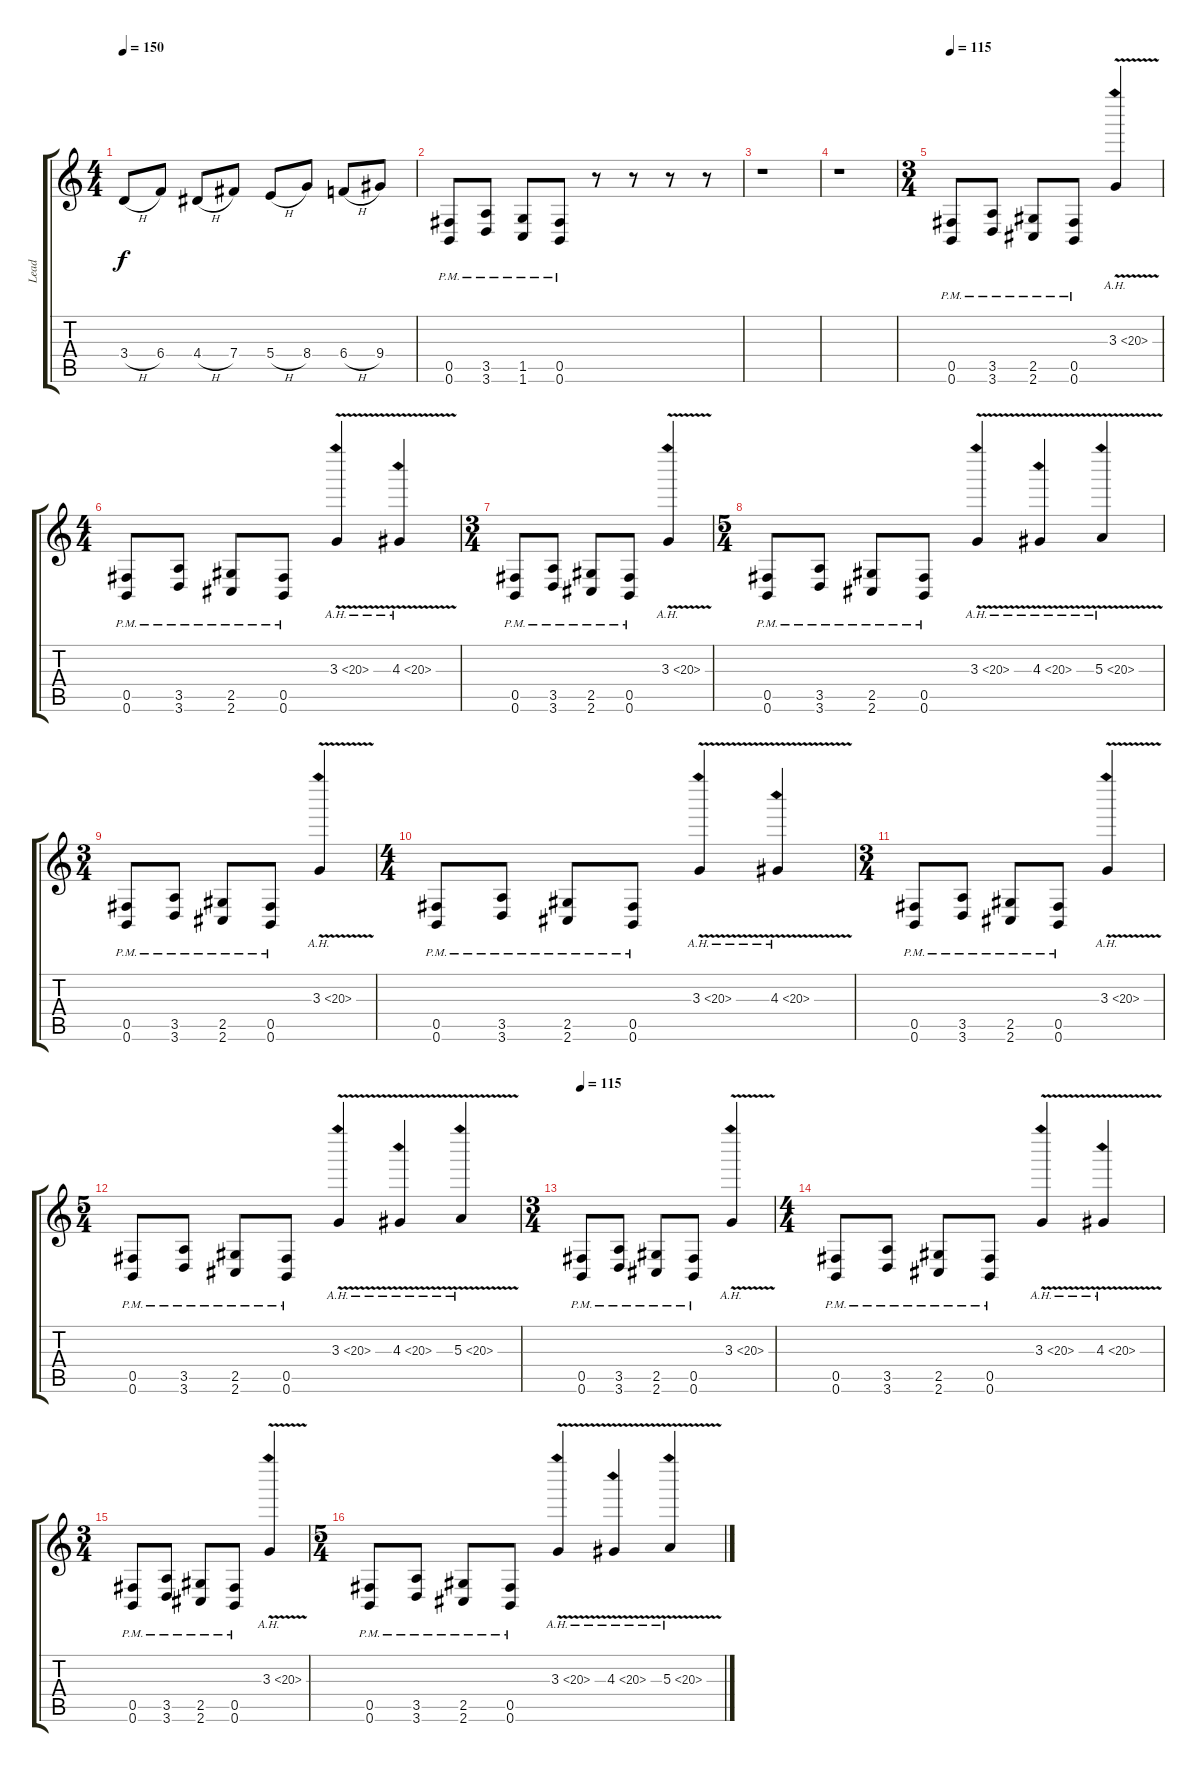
\track ("Lead" "Lead") {instrument overdrivenguitar}
\staff {score tabs}
\tuning (Db4 Ab3 E3 B2 Gb2 B1) {hide}
\ts (4 4)
\tempo 150
\clef g2
\ks c
3.4{h}.8{dy f} 6.4.8 4.4{h}.8 7.4.8 5.4{h}.8 8.4.8 6.4{h}.8 9.4.8 |
(0.5{pm} 0.6{pm}).8 (3.5{pm} 3.6{pm}).8 (1.5{pm} 1.6{pm}).8 (0.5{pm} 0.6{pm}).8 r.8 r.8 r.8 r.8 |
r.1 |
r.1 |
\ts (3 4)
\tempo 115
(0.5{pm} 0.6{pm}).8 (3.5{pm} 3.6{pm}).8 (2.5{pm} 2.6{pm}).8 (0.5{pm} 0.6{pm}).8 3.3{ah 17 v}.4 |
\ts (4 4)
(0.5{pm} 0.6{pm}).8 (3.5{pm} 3.6{pm}).8 (2.5{pm} 2.6{pm}).8 (0.5{pm} 0.6{pm}).8 3.3{ah 17 v}.4 4.3{ah 16 v}.4 |
\ts (3 4)
(0.5{pm} 0.6{pm}).8 (3.5{pm} 3.6{pm}).8 (2.5{pm} 2.6{pm}).8 (0.5{pm} 0.6{pm}).8 3.3{ah 17 v}.4 |
\ts (5 4)
(0.5{pm} 0.6{pm}).8 (3.5{pm} 3.6{pm}).8 (2.5{pm} 2.6{pm}).8 (0.5{pm} 0.6{pm}).8 3.3{ah 17 v}.4 4.3{ah 16 v}.4 5.3{ah 15 v}.4 |
\ts (3 4)
(0.5{pm} 0.6{pm}).8 (3.5{pm} 3.6{pm}).8 (2.5{pm} 2.6{pm}).8 (0.5{pm} 0.6{pm}).8 3.3{ah 17 v}.4 |
\ts (4 4)
(0.5{pm} 0.6{pm}).8 (3.5{pm} 3.6{pm}).8 (2.5{pm} 2.6{pm}).8 (0.5{pm} 0.6{pm}).8 3.3{ah 17 v}.4 4.3{ah 16 v}.4 |
\ts (3 4)
(0.5{pm} 0.6{pm}).8 (3.5{pm} 3.6{pm}).8 (2.5{pm} 2.6{pm}).8 (0.5{pm} 0.6{pm}).8 3.3{ah 17 v}.4 |
\ts (5 4)
(0.5{pm} 0.6{pm}).8 (3.5{pm} 3.6{pm}).8 (2.5{pm} 2.6{pm}).8 (0.5{pm} 0.6{pm}).8 3.3{ah 17 v}.4 4.3{ah 16 v}.4 5.3{ah 15 v}.4 |
\ts (3 4)
\tempo 115
(0.5{pm} 0.6{pm}).8 (3.5{pm} 3.6{pm}).8 (2.5{pm} 2.6{pm}).8 (0.5{pm} 0.6{pm}).8 3.3{ah 17 v}.4 |
\ts (4 4)
(0.5{pm} 0.6{pm}).8 (3.5{pm} 3.6{pm}).8 (2.5{pm} 2.6{pm}).8 (0.5{pm} 0.6{pm}).8 3.3{ah 17 v}.4 4.3{ah 16 v}.4 |
\ts (3 4)
(0.5{pm} 0.6{pm}).8 (3.5{pm} 3.6{pm}).8 (2.5{pm} 2.6{pm}).8 (0.5{pm} 0.6{pm}).8 3.3{ah 17 v}.4 |
\ts (5 4)
(0.5{pm} 0.6{pm}).8 (3.5{pm} 3.6{pm}).8 (2.5{pm} 2.6{pm}).8 (0.5{pm} 0.6{pm}).8 3.3{ah 17 v}.4 4.3{ah 16 v}.4 5.3{ah 15 v}.4
